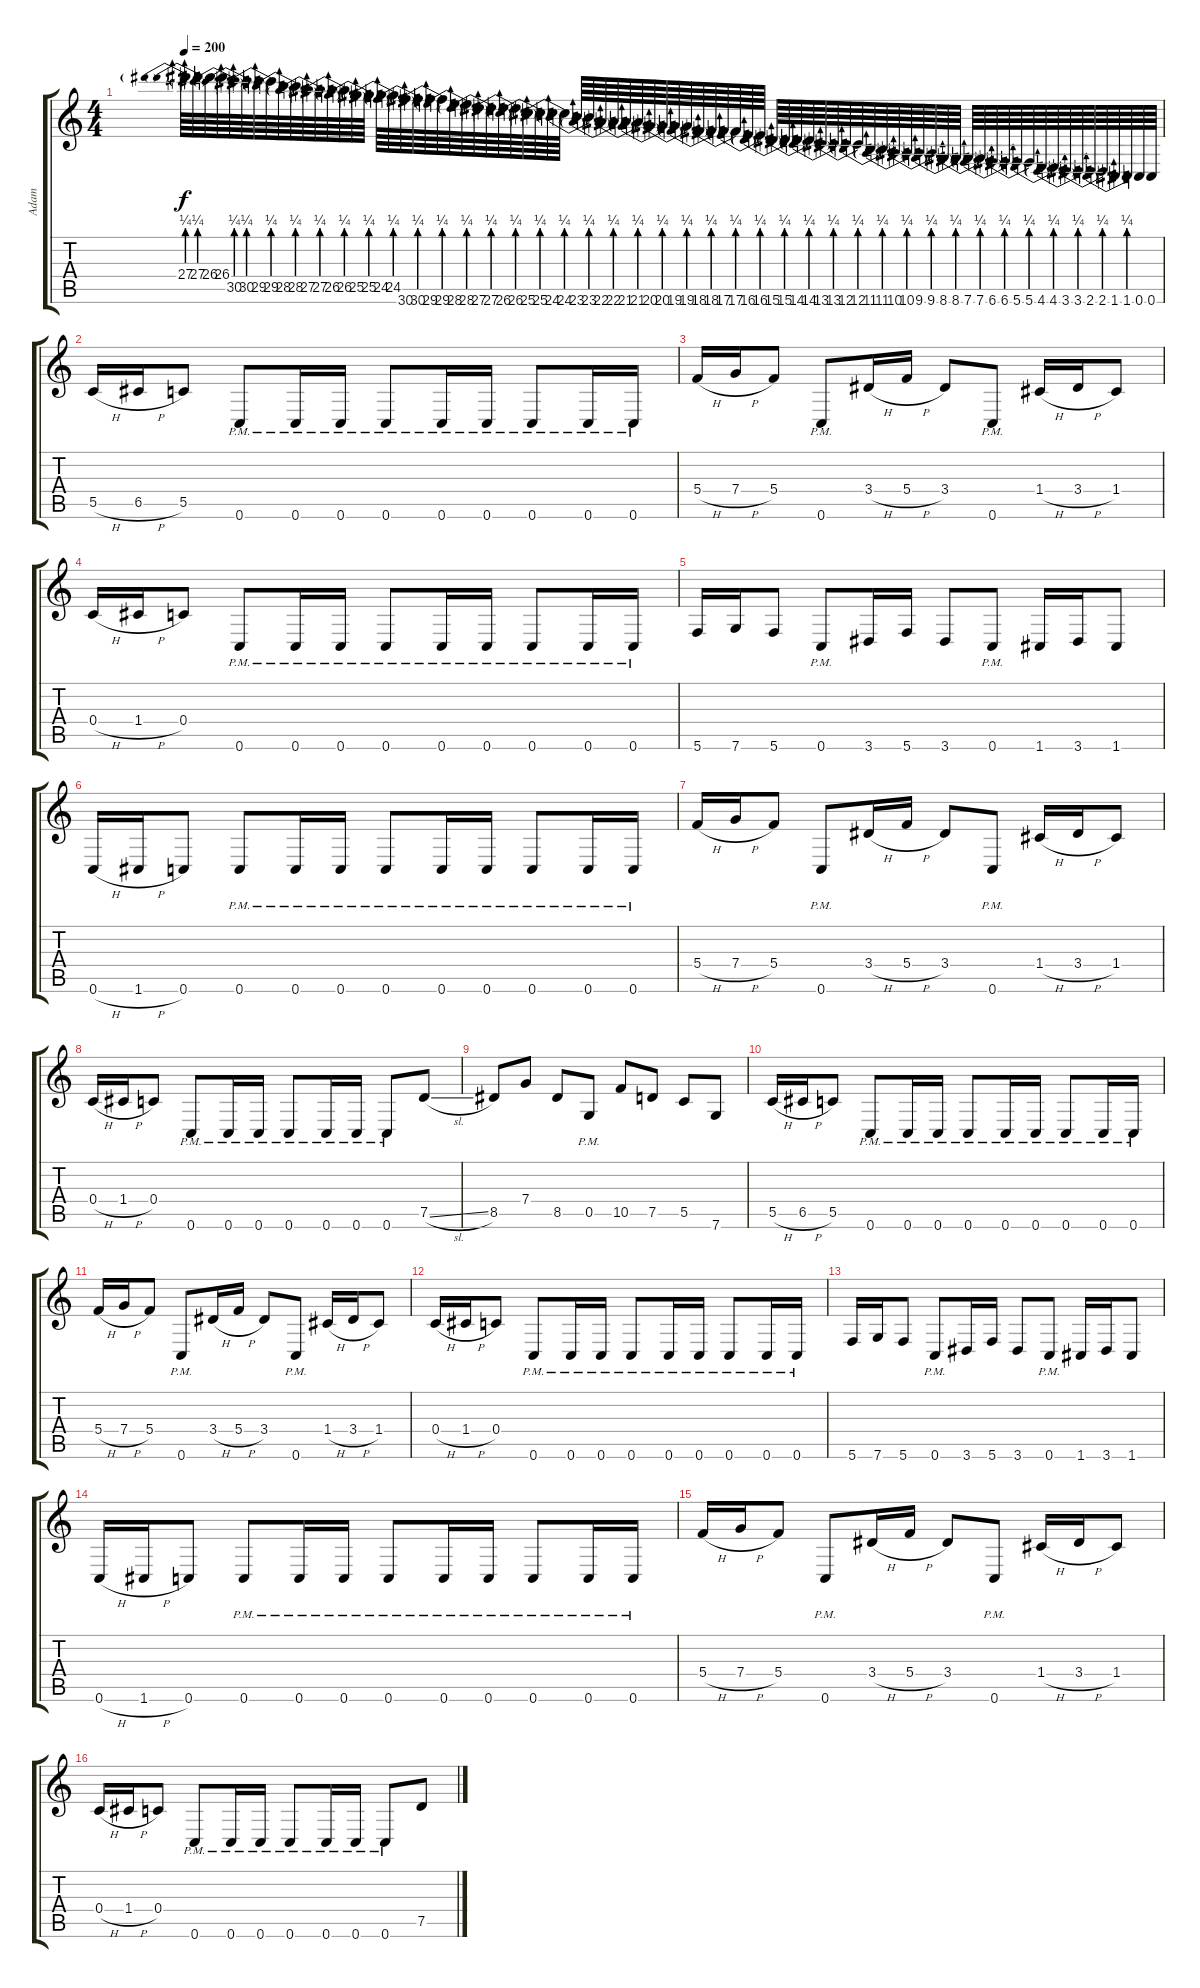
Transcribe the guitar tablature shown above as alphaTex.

\track ("Adam" "Adam") {instrument distortionguitar}
\staff {score tabs}
\tuning (D4 A3 F3 C3 G2 C2) {hide}
\ts (4 4)
\tempo 200
\clef g2
\ks c
27.4{be (prebend 0 1 60 1)}.64{dy f instrument distortionguitar} 27.4{be (prebend 0 1 60 1)}.64{volume 16 instrument guitarfretnoise} 26.4.64 26.4.64 30.5{be (prebend 0 1 60 1)}.64 30.5{be (prebend 0 1 60 1)}.64 29.5.64 29.5{be (prebend 0 1 60 1)}.64 28.5.64 28.5{be (prebend 0 1 60 1)}.64 27.5.64 27.5{be (prebend 0 1 60 1)}.64 26.5.64 26.5{be (prebend 0 1 60 1)}.64 25.5.64 25.5{be (prebend 0 1 60 1)}.64 24.5.64 24.5{be (prebend 0 1 60 1)}.64 30.6.64 30.6{be (prebend 0 1 60 1)}.64 29.6.64 29.6{be (prebend 0 1 60 1)}.64 28.6.64 28.6{be (prebend 0 1 60 1)}.64 27.6.64 27.6{be (prebend 0 1 60 1)}.64 26.6.64 26.6{be (prebend 0 1 60 1)}.64 25.6.64 25.6{be (prebend 0 1 60 1)}.64 24.6.64 24.6{be (prebend 0 1 60 1)}.64 23.6.64 23.6{be (prebend 0 1 60 1)}.64 22.6.64 22.6{be (prebend 0 1 60 1)}.64 21.6.64 21.6{be (prebend 0 1 60 1)}.64 20.6.64 20.6{be (prebend 0 1 60 1)}.64 19.6.64 19.6{be (prebend 0 1 60 1)}.64 18.6.64 18.6{be (prebend 0 1 60 1)}.64 17.6.64 17.6{be (prebend 0 1 60 1)}.64 16.6.64 16.6{be (prebend 0 1 60 1)}.64 15.6.64 15.6{be (prebend 0 1 60 1)}.64 14.6.64 14.6{be (prebend 0 1 60 1)}.64 13.6.64 13.6{be (prebend 0 1 60 1)}.64 12.6.64 12.6{be (prebend 0 1 60 1)}.64 11.6.64 11.6{be (prebend 0 1 60 1)}.64 10.6.64 10.6{be (prebend 0 1 60 1)}.64 9.6.64 9.6{be (prebend 0 1 60 1)}.64 8.6.64 8.6{be (prebend 0 1 60 1)}.64 7.6.64 7.6{be (prebend 0 1 60 1)}.64 6.6.64 6.6{be (prebend 0 1 60 1)}.64 5.6.64 5.6{be (prebend 0 1 60 1)}.64 4.6.64 4.6{be (prebend 0 1 60 1)}.64 3.6.64 3.6{be (prebend 0 1 60 1)}.64 2.6.64 2.6{be (prebend 0 1 60 1)}.64 1.6.64 1.6{be (prebend 0 1 60 1)}.64 0.6.64 0.6.64 |
5.5{h}.16{instrument distortionguitar} 6.5{h}.16 5.5.8 0.6{pm}.8 0.6{pm}.16 0.6{pm}.16 0.6{pm}.8 0.6{pm}.16 0.6{pm}.16 0.6{pm}.8 0.6{pm}.16 0.6{pm}.16 |
5.4{h}.16 7.4{h}.16 5.4.8 0.6{pm}.8 3.4{h}.16 5.4{h}.16 3.4.8 0.6{pm}.8 1.4{h}.16 3.4{h}.16 1.4.8 |
0.4{h}.16 1.4{h}.16 0.4.8 0.6{pm}.8 0.6{pm}.16 0.6{pm}.16 0.6{pm}.8 0.6{pm}.16 0.6{pm}.16 0.6{pm}.8 0.6{pm}.16 0.6{pm}.16 |
5.6.16 7.6.16 5.6.8 0.6{pm}.8 3.6.16 5.6.16 3.6.8 0.6{pm}.8 1.6.16 3.6.16 1.6.8 |
0.6{h}.16 1.6{h}.16 0.6.8 0.6{pm}.8 0.6{pm}.16 0.6{pm}.16 0.6{pm}.8 0.6{pm}.16 0.6{pm}.16 0.6{pm}.8 0.6{pm}.16 0.6{pm}.16 |
5.4{h}.16 7.4{h}.16 5.4.8 0.6{pm}.8 3.4{h}.16 5.4{h}.16 3.4.8 0.6{pm}.8 1.4{h}.16 3.4{h}.16 1.4.8 |
0.4{h}.16 1.4{h}.16 0.4.8 0.6{pm}.8 0.6{pm}.16 0.6{pm}.16 0.6{pm}.8 0.6{pm}.16 0.6{pm}.16 0.6{pm}.8 7.5{sl}.8 |
8.5.8 7.4.8 8.5.8 0.5{pm}.8 10.5.8 7.5.8 5.5.8 7.6.8 |
5.5{h}.16{instrument distortionguitar} 6.5{h}.16 5.5.8 0.6{pm}.8 0.6{pm}.16 0.6{pm}.16 0.6{pm}.8 0.6{pm}.16 0.6{pm}.16 0.6{pm}.8 0.6{pm}.16 0.6{pm}.16 |
5.4{h}.16 7.4{h}.16 5.4.8 0.6{pm}.8 3.4{h}.16 5.4{h}.16 3.4.8 0.6{pm}.8 1.4{h}.16 3.4{h}.16 1.4.8 |
0.4{h}.16 1.4{h}.16 0.4.8 0.6{pm}.8 0.6{pm}.16 0.6{pm}.16 0.6{pm}.8 0.6{pm}.16 0.6{pm}.16 0.6{pm}.8 0.6{pm}.16 0.6{pm}.16 |
5.6.16 7.6.16 5.6.8 0.6{pm}.8 3.6.16 5.6.16 3.6.8 0.6{pm}.8 1.6.16 3.6.16 1.6.8 |
0.6{h}.16 1.6{h}.16 0.6.8 0.6{pm}.8 0.6{pm}.16 0.6{pm}.16 0.6{pm}.8 0.6{pm}.16 0.6{pm}.16 0.6{pm}.8 0.6{pm}.16 0.6{pm}.16 |
5.4{h}.16 7.4{h}.16 5.4.8 0.6{pm}.8 3.4{h}.16 5.4{h}.16 3.4.8 0.6{pm}.8 1.4{h}.16 3.4{h}.16 1.4.8 |
0.4{h}.16 1.4{h}.16 0.4.8 0.6{pm}.8 0.6{pm}.16 0.6{pm}.16 0.6{pm}.8 0.6{pm}.16 0.6{pm}.16 0.6{pm}.8 7.5{sl}.8
